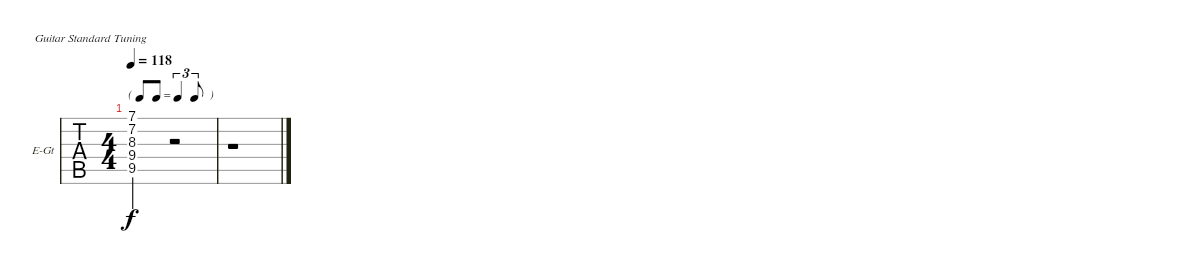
\bracketExtendMode nobrackets
\firstSystemTrackNameOrientation horizontal
\otherSystemsTrackNameOrientation horizontal
\defaultBarNumberDisplay FirstOfSystem
\track ("Standard" "E-Gt") {instrument electricguitarclean}
\staff {tabs}
\tuning (E4 B3 G3 D3 A2 E2)
\ts (4 4)
\tf triplet8th
\tempo 118
\clef g2
\ks b
(7.1{t} 7.2{t} 8.3{t} 9.4{t} 9.5{t}).2{dy f} r.2 |
r.1
